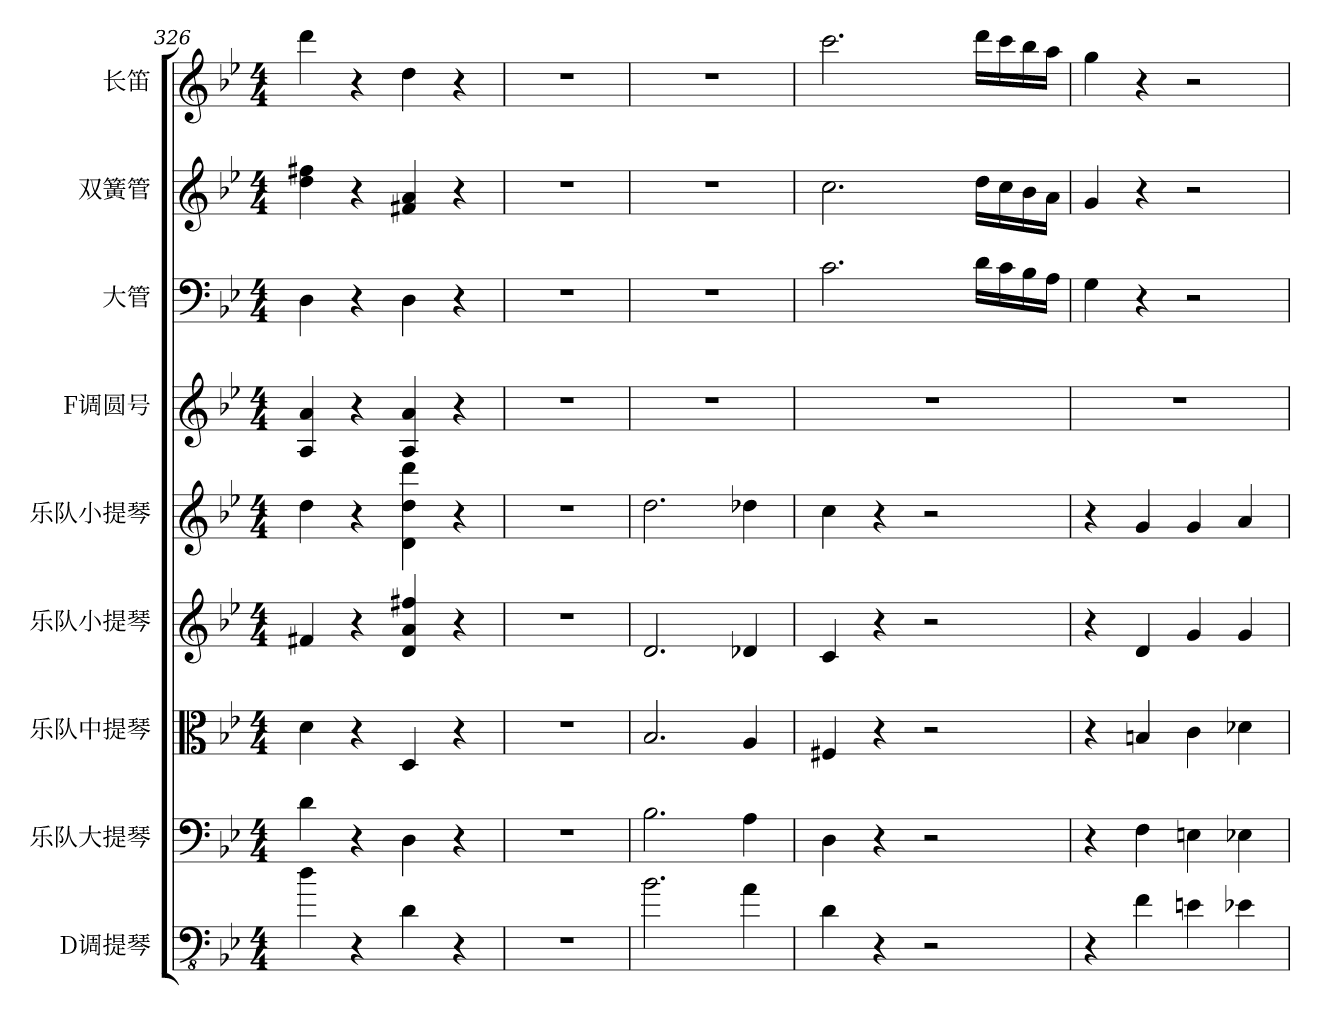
**kern	**kern	**kern	**kern	**kern	**kern	**kern	**kern	**kern
*part9	*part8	*part7	*part6	*part5	*part4	*part3	*part2	*part1
*staff9	*staff8	*staff7	*staff6	*staff5	*staff4	*staff3	*staff2	*staff1
*I"D调提琴	*I"乐队大提琴	*I"乐队中提琴	*I"乐队小提琴	*I"乐队小提琴	*I"F调圆号	*I"大管	*I"双簧管	*I"长笛
*clefFv4	*clefF4	*clefC3	*clefG2	*clefG2	*clefG2	*clefF4	*clefG2	*clefG2
*ITrd7c12	*	*	*	*	*ITrd4c7	*	*	*
*k[b-e-]	*k[b-e-]	*k[b-e-]	*k[b-e-]	*k[b-e-]	*k[b-e-a-]	*k[b-e-]	*k[b-e-]	*k[b-e-]
*M4/4	*M4/4	*M4/4	*M4/4	*M4/4	*M4/4	*M4/4	*M4/4	*M4/4
=326	=326	=326	=326	=326	=326	=326	=326	=326
4D\	4d\	4d\	4f#X/	4dd\	4D/ 4d/	4D\	4dd\ 4ff#X\	4ddd\
4r	4r	4r	4r	4r	4r	4r	4r	4r
4DD\	4D\	4D/	4d/ 4a/ 4ff#X/	4d\ 4dd\ 4ddd\	4D/ 4d/	4D\	4f#X/ 4a/	4dd\
4r	4r	4r	4r	4r	4r	4r	4r	4r
!!LO:PB:g=z
=327	=327	=327	=327	=327	=327	=327	=327	=327
1r	1r	1r	1r	1r	1r	1r	1r	1r
=328	=328	=328	=328	=328	=328	=328	=328	=328
2.BB-\	2.B-\	2.B-/	2.d/	2.dd\	1r	1r	1r	1r
4AA\	4A\	4A/	4d-X/	4dd-X\	.	.	.	.
=329	=329	=329	=329	=329	=329	=329	=329	=329
4DD\	4D\	4F#X/	4c/	4cc\	1r	2.c\	2.cc\	2.ccc\
4r	4r	4r	4r	4r	.	.	.	.
2r	2r	2r	2r	2r	.	.	.	.
.	.	.	.	.	.	16d\LL	16dd\LL	16ddd\LL
.	.	.	.	.	.	16c\	16cc\	16ccc\
.	.	.	.	.	.	16B-\	16b-\	16bb-\
.	.	.	.	.	.	16A\JJ	16a\JJ	16aa\JJ
=330	=330	=330	=330	=330	=330	=330	=330	=330
4r	4r	4r	4r	4r	1r	4G\	4g/	4gg\
4FF\	4F\	4Bn/	4d/	4g/	.	4r	4r	4r
4EEn\	4En\	4c\	4g/	4g/	.	2r	2r	2r
4EE-X\	4E-X\	4d-X\	4g/	4a/	.	.	.	.
=	=	=	=	=	=	=	=	=
*-	*-	*-	*-	*-	*-	*-	*-	*-
